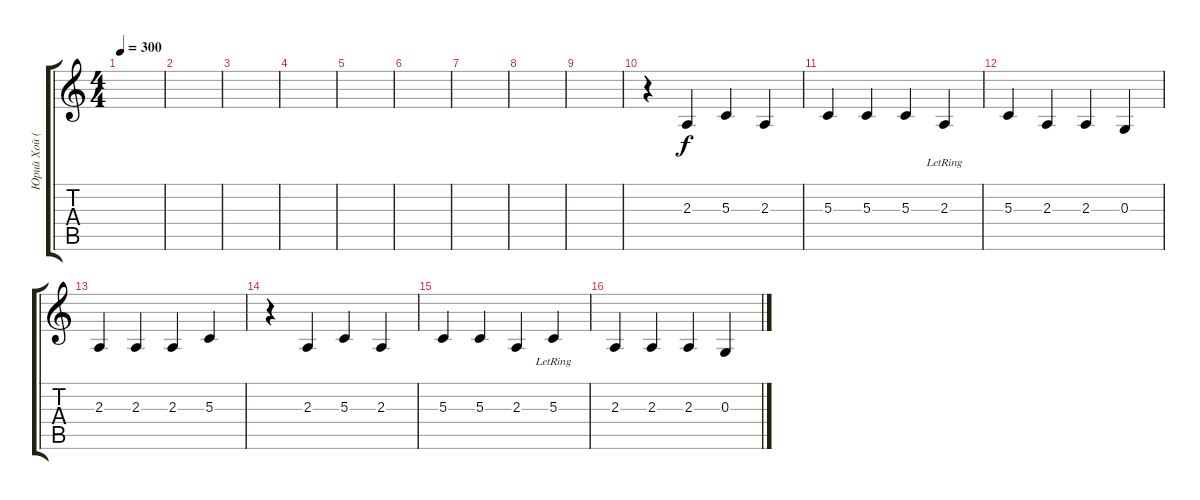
\track ("Юрий Хой (Клинских)" "Юрий Хой (") {instrument cello}
\staff {score tabs}
\tuning (E4 B3 G3 D3 A2 E2) {hide}
\ts (4 4)
\tempo 300
\clef g2
\ks c
|
|
|
|
|
|
|
|
|
r.4 2.3.4 5.3.4 2.3.4 |
5.3.4 5.3.4 5.3.4 2.3{lr}.4 |
5.3.4 2.3.4 2.3.4 0.3.4 |
2.3.4 2.3.4 2.3.4 5.3.4 |
r.4 2.3.4 5.3.4 2.3.4 |
5.3.4 5.3.4 2.3.4 5.3{lr}.4 |
2.3.4 2.3.4 2.3.4 0.3.4
